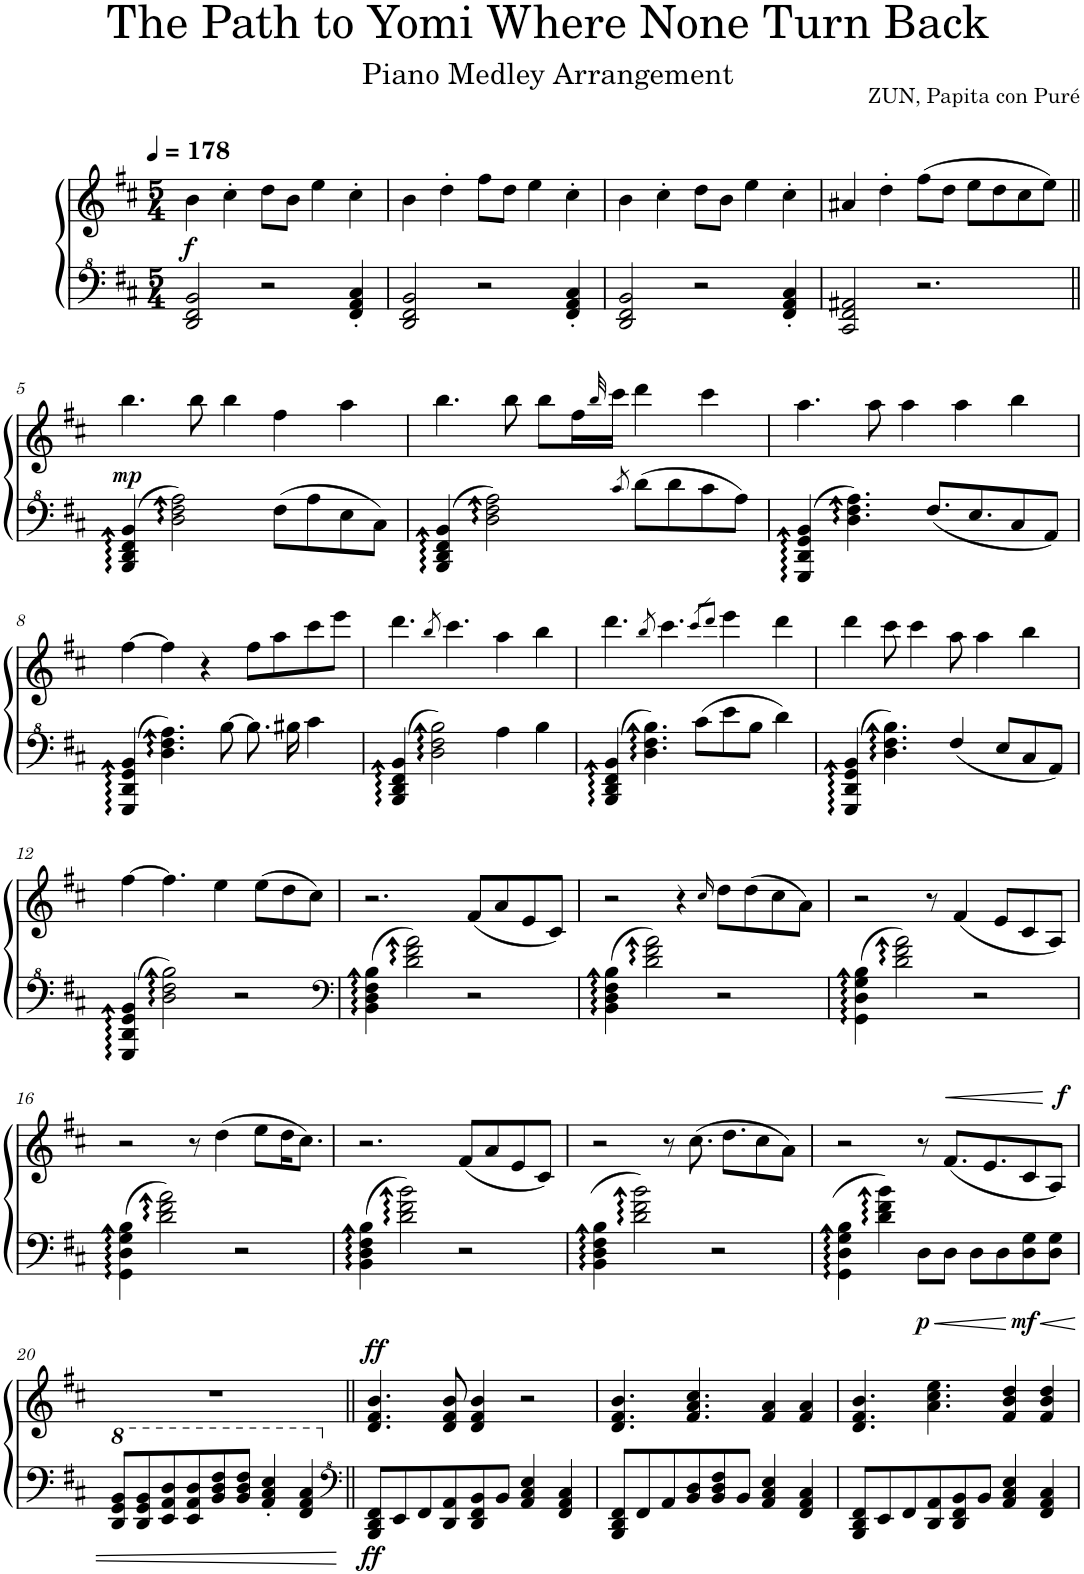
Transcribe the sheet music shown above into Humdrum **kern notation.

**kern	**dynam	**kern	**dynam
*part2	*part2	*part1	*part1
*staff2	*staff2	*staff1	*staff1
*I"Piano, Left Hand	*	*I"Piano, Right Hand	*
*I'Pno	*	*I'Pno	*
*clefF^4	*	*clefG2	*
*k[f#c#]	*	*k[f#c#]	*
*M5/4	*	*M5/4	*
*MM178	*	*MM178	*
=1	=1	=1	=1
!	!	!	!LO:DY:b
2D/ 2F#/ 2B/	.	4b\	f
.	.	4cc#'\	.
2r	.	8dd\L	.
.	.	8b\J	.
.	.	4ee\	.
4F#/' 4A/' 4c#/'	.	4cc#'\	.
=2	=2	=2	=2
2D/ 2F#/ 2B/	.	4b\	.
.	.	4dd'\	.
2r	.	8ff#\L	.
.	.	8dd\J	.
.	.	4ee\	.
4F#/' 4A/' 4c#/'	.	4cc#'\	.
=3	=3	=3	=3
2D/ 2F#/ 2B/	.	4b\	.
.	.	4cc#'\	.
2r	.	8dd\L	.
.	.	8b\J	.
.	.	4ee\	.
4F#/' 4A/' 4c#/'	.	4cc#'\	.
=4	=4	=4	=4
2C#/ 2F#/ 2A#X/	.	4a#X/	.
.	.	4dd'\	.
2.r	.	(8ff#\L	.
.	.	8dd\J	.
.	.	8ee\L	.
.	.	8dd\	.
.	.	8cc#\	.
.	.	8ee\J)	.
!!LO:LB:g=z
=5||	=5||	=5||	=5||
!	!	!	!LO:DY:b
(4BB/ 4D/ 4F#/ 4B/	.	4.bb\	mp
2d\ 2f#\ 2a\)	.	.	.
.	.	8bb\	.
.	.	4bb\	.
(8f#\L	.	4ff#\	.
8a\	.	.	.
8e\	.	4aa\	.
8c#\J)	.	.	.
=6	=6	=6	=6
(4BB/ 4D/ 4F#/ 4B/	.	4.bb\	.
2d\ 2f#\ 2a\)	.	.	.
.	.	8bb\	.
.	.	8bb\L	.
.	.	16ff#\L	.
.	.	32qbb/	.
.	.	16ccc#\JJ	.
8qcc#/	.	.	.
(8dd\L	.	4ddd\	.
8dd\	.	.	.
8cc#\	.	4ccc#\	.
8a\J)	.	.	.
=7	=7	=7	=7
(4GG/ 4D/ 4G/ 4B/	.	4.aa\	.
4.d\ 4.f#\ 4.a\)	.	.	.
.	.	8aa\	.
.	.	4aa\	.
(8.f#/L	.	.	.
.	.	4aa\	.
8.e/	.	.	.
8c#/	.	4bb\	.
8A/J)	.	.	.
!!LO:LB:g=z
=8	=8	=8	=8
(4GG/ 4D/ 4G/ 4B/	.	[4ff#\	.
4.d\ 4.f#\ 4.a\)	.	4ff#\]	.
.	.	4r	.
[8b\	.	.	.
8.b\]	.	8ff#\L	.
.	.	8aa\	.
16b#X\	.	.	.
4cc#\	.	8ccc#\	.
.	.	8eee\J	.
=9	=9	=9	=9
(4BB/ 4D/ 4F#/ 4B/	.	4.ddd\	.
2d\ 2f#\ 2b\)	.	.	.
.	.	8qbb/	.
.	.	4.ccc#\	.
4a\	.	4aa\	.
4b\	.	4bb\	.
=10	=10	=10	=10
(4BB/ 4D/ 4F#/ 4B/	.	4.ddd\	.
4.d\ 4.f#\ 4.b\)	.	.	.
.	.	8qbb/	.
.	.	4.ccc#\	.
(8cc#\L	.	.	.
.	.	8qccc#/L	.
.	.	8qddd/J	.
8ee\	.	4eee\	.
8b\J	.	.	.
4dd\)	.	4ddd\	.
=11	=11	=11	=11
(4GG/ 4D/ 4G/ 4B/	.	4ddd\	.
4.d\ 4.f#\ 4.b\)	.	8ccc#\	.
.	.	4ccc#\	.
(4f#/	.	8aa\	.
.	.	4aa\	.
8e/L	.	.	.
8c#/	.	4bb\	.
8A/J)	.	.	.
!!LO:LB:g=z
=12	=12	=12	=12
(4GG/ 4D/ 4G/ 4B/	.	[4ff#\	.
2d\ 2f#\ 2b\)	.	4.ff#\]	.
.	.	4ee\	.
2r	.	.	.
.	.	(8ee\L	.
.	.	8dd\	.
.	.	8cc#\J)	.
=13	=13	=13	=13
*clefF4	*	*	*
(4BB\ 4D\ 4F#\ 4B\	.	2.r	.
2d\ 2f#\ 2a\)	.	.	.
2r	.	(8f#/L	.
.	.	8a/	.
.	.	8e/	.
.	.	8c#/J)	.
=14	=14	=14	=14
(4BB\ 4D\ 4F#\ 4B\	.	2r	.
2d\ 2f#\ 2a\)	.	.	.
.	.	4r	.
.	.	16qcc#/	.
2r	.	8dd\L	.
.	.	(8dd\	.
.	.	8cc#\	.
.	.	8a\J)	.
=15	=15	=15	=15
(4GG\ 4D\ 4G\ 4B\	.	2r	.
2d\ 2f#\ 2a\)	.	.	.
.	.	8r	.
.	.	(4f#/	.
2r	.	.	.
.	.	8e/L	.
.	.	8c#/	.
.	.	8A/J)	.
!!LO:LB:g=z
=16	=16	=16	=16
(4GG\ 4D\ 4G\ 4B\	.	2r	.
2d\ 2f#\ 2a\)	.	.	.
.	.	8r	.
.	.	(4dd\	.
2r	.	.	.
.	.	8ee\L	.
.	.	16dd\L	.
.	.	8.cc#\J)	.
=17	=17	=17	=17
(4BB\ 4D\ 4F#\ 4B\	.	2.r	.
2d\ 2f#\ 2b\)	.	.	.
2r	.	(8f#/L	.
.	.	8a/	.
.	.	8e/	.
.	.	8c#/J)	.
=18	=18	=18	=18
(4BB\ 4D\ 4F#\ 4B\	.	2r	.
2d\ 2f#\ 2b\)	.	.	.
.	.	8r	.
.	.	(8.cc#\	.
2r	.	.	.
.	.	8.dd\L	.
.	.	8cc#\	.
.	.	8a\J)	.
=19	=19	=19	=19
(4GG\ 4D\ 4G\ 4B\	.	2r	.
4d\ 4f#\ 4b\)	.	.	.
!	!LO:HP:b	!	!
!	!LO:DY:n=1:b	!	!
8D\L	< p	8r	.
!	!	!	!LO:HP:b
8D\J	.	(8.f#/L	<
8D\L	.	.	.
.	.	8.e/	.
8D\	.	.	.
!	!LO:HP:n=1:b	!	!
!	!LO:DY:n=2:b	!	!
8D\ 8G\	[ < mf	8c#/	.
!	!	!	!LO:DY:n=1:a
8D\ 8G\J	.	8A/J)	[ f
!!LO:LB:g=z
=20	=20	=20	=20
*8va	*	*	*
8D/ 8G/ 8B/L	.	4%5r	.
8D/ 8G/ 8B/	.	.	.
8E/ 8A/ 8d/	.	.	.
8E/ 8A/ 8d/	.	.	.
8B/ 8d/ 8f#/	.	.	.
8B/ 8d/ 8f#/J	.	.	.
4A/' 4c#/' 4e/'	.	.	.
4F#/ 4A/ 4c#/	.	.	.
.	[	.	.
=21||	=21||	=21||	=21||
*clefF^4	*	*	*
*X8va	*	*	*
!	!LO:DY:b	!	!LO:DY:a
8BB/ 8D/ 8F#/L	ff	4.d/ 4.f#/ 4.b/	ff
8E/	.	.	.
8F#/	.	.	.
8D/ 8A/	.	8d/ 8f#/ 8b/	.
8D/ 8F#/ 8B/	.	4d/ 4f#/ 4b/	.
8B/J	.	.	.
4A/ 4c#/ 4e/	.	2r	.
4F#/ 4A/ 4c#/	.	.	.
=22	=22	=22	=22
8BB/ 8D/ 8F#/L	.	4.d/ 4.f#/ 4.b/	.
8F#/	.	.	.
8A/	.	.	.
8B/ 8d/	.	4.f#/ 4.a/ 4.cc#/	.
8B/ 8d/ 8f#/	.	.	.
8B/J	.	.	.
4A/ 4c#/ 4e/	.	4f#/ 4a/	.
4F#/ 4A/ 4c#/	.	4f#/ 4a/	.
=23	=23	=23	=23
8BB/ 8D/ 8F#/L	.	4.d/ 4.f#/ 4.b/	.
8E/	.	.	.
8F#/	.	.	.
8D/ 8A/	.	4.a\ 4.cc#\ 4.ee\	.
8D/ 8F#/ 8B/	.	.	.
8B/J	.	.	.
4A/ 4c#/ 4e/	.	4f#/ 4b/ 4dd/	.
4F#/ 4A/ 4c#/	.	4f#/ 4b/ 4dd/	.
=	=	=	=
*-	*-	*-	*-
